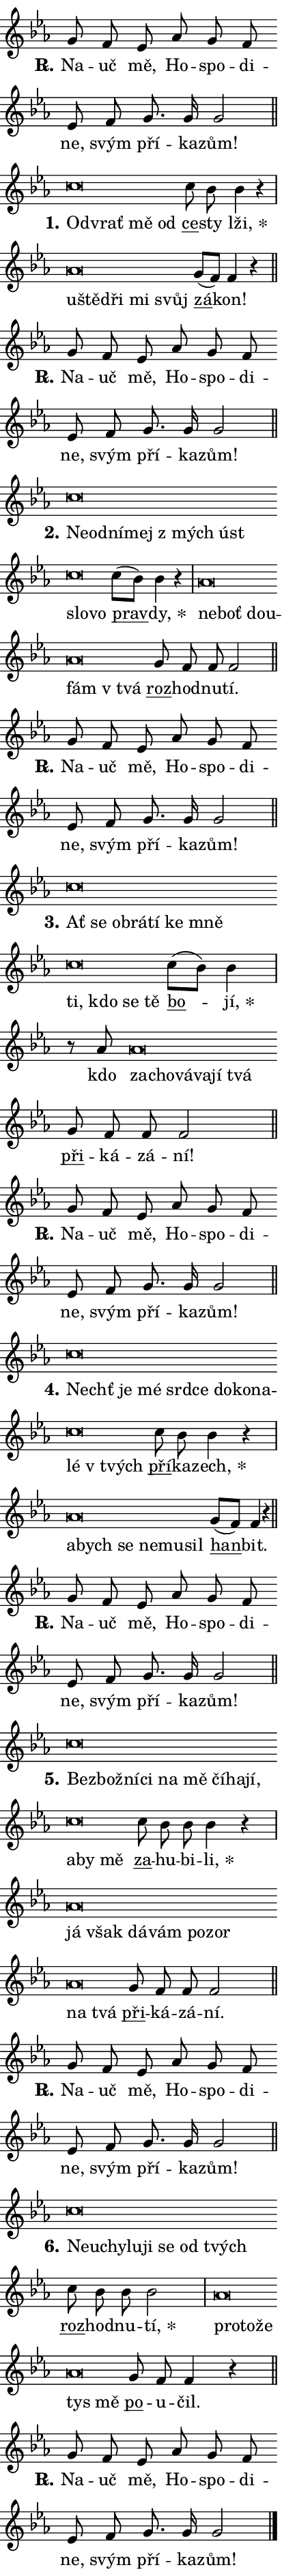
\version "2.24.0"
\header { tagline = "" }
\paper {
  indent = 0\cm
  top-margin = 0\cm
  right-margin = 0.13\cm % to fit lyric hyphens
  bottom-margin = 0\cm
  left-margin = 0\cm
  paper-width = 7\cm
  page-breaking = #ly:one-page-breaking
  system-system-spacing.basic-distance = #11
  score-system-spacing.basic-distance = #11
  ragged-last = ##f
}


%% Author: Thomas Morley
%% https://lists.gnu.org/archive/html/lilypond-user/2020-05/msg00002.html
#(define (line-position grob)
"Returns position of @var[grob} in current system:
   @code{'start}, if at first time-step
   @code{'end}, if at last time-step
   @code{'middle} otherwise
"
  (let* ((col (ly:item-get-column grob))
         (ln (ly:grob-object col 'left-neighbor))
         (rn (ly:grob-object col 'right-neighbor))
         (col-to-check-left (if (ly:grob? ln) ln col))
         (col-to-check-right (if (ly:grob? rn) rn col))
         (break-dir-left
           (and
             (ly:grob-property col-to-check-left 'non-musical #f)
             (ly:item-break-dir col-to-check-left)))
         (break-dir-right
           (and
             (ly:grob-property col-to-check-right 'non-musical #f)
             (ly:item-break-dir col-to-check-right))))
        (cond ((eqv? 1 break-dir-left) 'start)
              ((eqv? -1 break-dir-right) 'end)
              (else 'middle))))

#(define (tranparent-at-line-position vctor)
  (lambda (grob)
  "Relying on @code{line-position} select the relevant enry from @var{vctor}.
Used to determine transparency,"
    (case (line-position grob)
      ((end) (not (vector-ref vctor 0)))
      ((middle) (not (vector-ref vctor 1)))
      ((start) (not (vector-ref vctor 2))))))

noteHeadBreakVisibility =
#(define-music-function (break-visibility)(vector?)
"Makes @code{NoteHead}s transparent relying on @var{break-visibility}"
#{
  \override NoteHead.transparent =
    #(tranparent-at-line-position break-visibility)
#})

#(define delete-ledgers-for-transparent-note-heads
  (lambda (grob)
    "Reads whether a @code{NoteHead} is transparent.
If so this @code{NoteHead} is removed from @code{'note-heads} from
@var{grob}, which is supposed to be @code{LedgerLineSpanner}.
As a result ledgers are not printed for this @code{NoteHead}"
    (let* ((nhds-array (ly:grob-object grob 'note-heads))
           (nhds-list
             (if (ly:grob-array? nhds-array)
                 (ly:grob-array->list nhds-array)
                 '()))
           ;; Relies on the transparent-property being done before
           ;; Staff.LedgerLineSpanner.after-line-breaking is executed.
           ;; This is fragile ...
           (to-keep
             (remove
               (lambda (nhd)
                 (ly:grob-property nhd 'transparent #f))
               nhds-list)))
      ;; TODO find a better method to iterate over grob-arrays, similiar
      ;; to filter/remove etc for lists
      ;; For now rebuilt from scratch
      (set! (ly:grob-object grob 'note-heads)  '())
      (for-each
        (lambda (nhd)
          (ly:pointer-group-interface::add-grob grob 'note-heads nhd))
        to-keep))))

squashNotes = {
  \override NoteHead.X-extent = #'(-0.2 . 0.2)
  \override NoteHead.Y-extent = #'(-0.75 . 0)
  \override NoteHead.stencil =
    #(lambda (grob)
       (let ((pos (ly:grob-property grob 'staff-position)))
         (begin
           (if (< pos -7) (display "ERROR: Lower brevis then expected\n") (display "OK: Expected brevis position\n"))
           (if (<= pos -6) ly:text-interface::print ly:note-head::print))))
}
unSquashNotes = {
  \revert NoteHead.X-extent
  \revert NoteHead.Y-extent
  \revert NoteHead.stencil
}

hideNotes = \noteHeadBreakVisibility #begin-of-line-visible
unHideNotes = \noteHeadBreakVisibility #all-visible

% work-around for resetting accidentals
% https://lilypond.org/doc/v2.23/Documentation/notation/displaying-rhythms#unmetered-music
cadenzaMeasure = {
  \cadenzaOff
  \partial 1024 s1024
  \cadenzaOn
}

#(define-markup-command (accent layout props text) (markup?)
  "Underline accented syllable"
  (interpret-markup layout props
    #{\markup \override #'(offset . 4.3) \underline { #text }#}))

responsum = \markup \concat {
  "R" \hspace #-1.05 \path #0.1 #'((moveto 0 0.07) (lineto 0.9 0.8)) \hspace #0.05 "."
}

spaceSize = #0.6828661417322834 % exact space size for TeX Gyre Schola

\layout {
  \context {
    \Staff
    \remove "Time_signature_engraver"
    \override LedgerLineSpanner.after-line-breaking = #delete-ledgers-for-transparent-note-heads
  }
  \context {
    \Lyrics {
      \override LyricSpace.minimum-distance = \spaceSize
      \override LyricText.font-name = #"TeX Gyre Schola"
      \override LyricText.font-size = 1
      \override StanzaNumber.font-name = #"TeX Gyre Schola Bold"
      \override StanzaNumber.font-size = 1
    }
  }
  \context {
    \Score 
    \override NoteHead.text =
      #(lambda (grob) 
        (let ((pos (ly:grob-property grob 'staff-position)))
          #{\markup {
            \combine
              \halign #-0.55 \raise #(if (= pos -6) 0 0.5) \override #'(thickness . 2) \draw-line #'(3.2 . 0)
              \musicglyph "noteheads.sM1"
          }#}))
  }
}

% magnetic-lyrics.ily
%
%   written by
%     Jean Abou Samra <jean@abou-samra.fr>
%     Werner Lemberg <wl@gnu.org>
%
%   adapted by
%     Jiri Hon <jiri.hon@gmail.com>
%
% Version 2022-Apr-15

% https://www.mail-archive.com/lilypond-user@gnu.org/msg149350.html

#(define (Left_hyphen_pointer_engraver context)
   "Collect syllable-hyphen-syllable occurrences in lyrics and store
them in properties.  This engraver only looks to the left.  For
example, if the lyrics input is @code{foo -- bar}, it does the
following.

@itemize @bullet
@item
Set the @code{text} property of the @code{LyricHyphen} grob between
@q{foo} and @q{bar} to @code{foo}.

@item
Set the @code{left-hyphen} property of the @code{LyricText} grob with
text @q{foo} to the @code{LyricHyphen} grob between @q{foo} and
@q{bar}.
@end itemize

Use this auxiliary engraver in combination with the
@code{lyric-@/text::@/apply-@/magnetic-@/offset!} hook."
   (let ((hyphen #f)
         (text #f))
     (make-engraver
      (acknowledgers
       ((lyric-syllable-interface engraver grob source-engraver)
        (set! text grob)))
      (end-acknowledgers
       ((lyric-hyphen-interface engraver grob source-engraver)
        ;(when (not (grob::has-interface grob 'lyric-space-interface))
          (set! hyphen grob)));)
      ((stop-translation-timestep engraver)
       (when (and text hyphen)
         (ly:grob-set-object! text 'left-hyphen hyphen))
       (set! text #f)
       (set! hyphen #f)))))

#(define (lyric-text::apply-magnetic-offset! grob)
   "If the space between two syllables is less than the value in
property @code{LyricText@/.details@/.squash-threshold}, move the right
syllable to the left so that it gets concatenated with the left
syllable.

Use this function as a hook for
@code{LyricText@/.after-@/line-@/breaking} if the
@code{Left_@/hyphen_@/pointer_@/engraver} is active."
   (let ((hyphen (ly:grob-object grob 'left-hyphen #f)))
     (when hyphen
       (let ((left-text (ly:spanner-bound hyphen LEFT)))
         (when (grob::has-interface left-text 'lyric-syllable-interface)
           (let* ((common (ly:grob-common-refpoint grob left-text X))
                  (this-x-ext (ly:grob-extent grob common X))
                  (left-x-ext
                   (begin
                     ;; Trigger magnetism for left-text.
                     (ly:grob-property left-text 'after-line-breaking)
                     (ly:grob-extent left-text common X)))
                  ;; `delta` is the gap width between two syllables.
                  (delta (- (interval-start this-x-ext)
                            (interval-end left-x-ext)))
                  (details (ly:grob-property grob 'details))
                  (threshold (assoc-get 'squash-threshold details 0.2)))
             (when (< delta threshold)
               (let* (;; We have to manipulate the input text so that
                      ;; ligatures crossing syllable boundaries are not
                      ;; disabled.  For languages based on the Latin
                      ;; script this is essentially a beautification.
                      ;; However, for non-Western scripts it can be a
                      ;; necessity.
                      (lt (ly:grob-property left-text 'text))
                      (rt (ly:grob-property grob 'text))
                      (is-space (grob::has-interface hyphen 'lyric-space-interface))
                      (space (if is-space " " ""))
                      (extra-delta (if is-space spaceSize 0))
                      ;; Append new syllable.
                      (ltrt-space (if (and (string? lt) (string? rt))
                                (string-append lt space rt)
                                (make-concat-markup (list lt space rt))))
                      ;; Right-align `ltrt` to the right side.
                      (ltrt-space-markup (grob-interpret-markup
                               grob
                               (make-translate-markup
                                (cons (interval-length this-x-ext) 0)
                                (make-right-align-markup ltrt-space)))))
                 (begin
                   ;; Don't print `left-text`.
                   (ly:grob-set-property! left-text 'stencil #f)
                   ;; Set text and stencil (which holds all collected
                   ;; syllables so far) and shift it to the left.
                   (ly:grob-set-property! grob 'text ltrt-space)
                   (ly:grob-set-property! grob 'stencil ltrt-space-markup)
                   (ly:grob-translate-axis! grob (- (- delta extra-delta)) X))))))))))


#(define (lyric-hyphen::displace-bounds-first grob)
   ;; Make very sure this callback isn't triggered too early.
   (let ((left (ly:spanner-bound grob LEFT))
         (right (ly:spanner-bound grob RIGHT)))
     (ly:grob-property left 'after-line-breaking)
     (ly:grob-property right 'after-line-breaking)
     (ly:lyric-hyphen::print grob)))

squashThreshold = #0.4

\layout {
  \context {
    \Lyrics
    \consists #Left_hyphen_pointer_engraver
    \override LyricText.after-line-breaking =
      #lyric-text::apply-magnetic-offset!
    \override LyricHyphen.stencil = #lyric-hyphen::displace-bounds-first
    \override LyricText.details.squash-threshold = \squashThreshold
    \override LyricHyphen.minimum-distance = 0
    \override LyricHyphen.minimum-length = \squashThreshold
  }
}

squashText = \override LyricText.details.squash-threshold = 9999
unSquashText = \override LyricText.details.squash-threshold = \squashThreshold

leftText = \override LyricText.self-alignment-X = #LEFT
unLeftText = \revert LyricText.self-alignment-X

starOffset = #(lambda (grob) 
                (let ((x_offset (ly:self-alignment-interface::aligned-on-x-parent grob)))
                  (if (= x_offset 0) 0 (+ x_offset 1.2))))

star = #(define-music-function (syllable)(string?)
"Append star separator at the end of a syllable"
#{
  \once \override LyricText.X-offset = #starOffset
  \lyricmode { \markup {
    #syllable
    \override #'((font-name . "TeX Gyre Schola Bold")) \hspace #0.2 \lower #0.65 \larger "*"
  } }
#})

starAccent = #(define-music-function (syllable)(string?)
"Append star separator at the end of a syllable and make accent"
#{
  \once \override LyricText.X-offset = #starOffset
  \lyricmode { \markup {
    \accent #syllable
    \override #'((font-name . "TeX Gyre Schola Bold")) \hspace #0.2 \lower #0.65 \larger "*"
  } }
#})

breath = #(define-music-function (syllable)(string?)
"Append breathing indicator at the end of a syllable"
#{
  \lyricmode { \markup { #syllable "+" } }
#})

optionalBreath = #(define-music-function (syllable)(string?)
"Append optional breathing indicator at the end of a syllable"
#{
  \lyricmode { \markup { #syllable "(+)" } }
#})


\score {
    <<
        \new Voice = "melody" { \cadenzaOn \key es \major \relative { g'8 f es as g f \bar "" es f g8. g16 g2 \cadenzaMeasure \bar "||" \break } }
        \new Lyrics \lyricsto "melody" { \lyricmode { \set stanza = \responsum
Na -- uč mě, Ho -- spo -- di -- ne, svým pří -- ka -- zům! } }
    >>
    \layout {}
}

\score {
    <<
        \new Voice = "melody" { \cadenzaOn \key es \major \relative { \squashNotes c''\breve*1/16 \hideNotes \breve*1/16 \bar "" \breve*1/16 \breve*1/16 \bar "" \unHideNotes \unSquashNotes \bar "" c8 bes bes4 r \cadenzaMeasure \bar "|" \squashNotes as\breve*1/16 \hideNotes \breve*1/16 \bar "" \breve*1/16 \bar "" \breve*1/16 \breve*1/16 \bar "" \unHideNotes \unSquashNotes \bar "" g8[( f)] f4 r \cadenzaMeasure \bar "||" \break } }
        \new Lyrics \lyricsto "melody" { \lyricmode { \set stanza = "1."
\leftText Od -- \squashText vrať mě od \unLeftText \unSquashText \markup \accent ce -- sty \star lži, \leftText u -- \squashText ště -- dři mi svůj \unLeftText \unSquashText \markup \accent zá -- kon! } }
    >>
    \layout {}
}

\score {
    <<
        \new Voice = "melody" { \cadenzaOn \key es \major \relative { g'8 f es as g f \bar "" es f g8. g16 g2 \cadenzaMeasure \bar "||" \break } }
        \new Lyrics \lyricsto "melody" { \lyricmode { \set stanza = \responsum
Na -- uč mě, Ho -- spo -- di -- ne, svým pří -- ka -- zům! } }
    >>
    \layout {}
}

\score {
    <<
        \new Voice = "melody" { \cadenzaOn \key es \major \relative { \squashNotes c''\breve*1/16 \hideNotes \breve*1/16 \bar "" \breve*1/16 \bar "" \breve*1/16 \bar "" \breve*1/16 \bar "" \breve*1/16 \bar "" \breve*1/16 \breve*1/16 \bar "" \unHideNotes \unSquashNotes \bar "" c8[( bes)] bes4 r \cadenzaMeasure \bar "|" \squashNotes as\breve*1/16 \hideNotes \breve*1/16 \bar "" \breve*1/16 \bar "" \breve*1/16 \breve*1/16 \bar "" \unHideNotes \unSquashNotes \bar "" g8 f f f2 \cadenzaMeasure \bar "||" \break } }
        \new Lyrics \lyricsto "melody" { \lyricmode { \set stanza = "2."
\leftText Ne -- \squashText od -- ní -- mej "z mých" úst slo -- vo \unLeftText \unSquashText \markup \accent prav -- \star dy, \leftText ne -- \squashText boť dou -- fám "v tvá" \unLeftText \unSquashText \markup \accent roz -- hod -- nu -- tí. } }
    >>
    \layout {}
}

\score {
    <<
        \new Voice = "melody" { \cadenzaOn \key es \major \relative { g'8 f es as g f \bar "" es f g8. g16 g2 \cadenzaMeasure \bar "||" \break } }
        \new Lyrics \lyricsto "melody" { \lyricmode { \set stanza = \responsum
Na -- uč mě, Ho -- spo -- di -- ne, svým pří -- ka -- zům! } }
    >>
    \layout {}
}

\score {
    <<
        \new Voice = "melody" { \cadenzaOn \key es \major \relative { \squashNotes c''\breve*1/16 \hideNotes \breve*1/16 \bar "" \breve*1/16 \bar "" \breve*1/16 \bar "" \breve*1/16 \bar "" \breve*1/16 \bar "" \breve*1/16 \bar "" \breve*1/16 \bar "" \breve*1/16 \bar "" \breve*1/16 \breve*1/16 \bar "" \unHideNotes \unSquashNotes \bar "" c8[( bes)] bes4 \cadenzaMeasure \bar "|" r8 as8 \squashNotes as\breve*1/16 \hideNotes \breve*1/16 \bar "" \breve*1/16 \bar "" \breve*1/16 \bar "" \breve*1/16 \breve*1/16 \bar "" \unHideNotes \unSquashNotes \bar "" g8 f f f2 \cadenzaMeasure \bar "||" \break } }
        \new Lyrics \lyricsto "melody" { \lyricmode { \set stanza = "3."
\leftText Ať \squashText se ob -- rá -- tí ke mně ti, kdo se tě \unLeftText \unSquashText \markup \accent bo -- \star jí, kdo \leftText za -- \squashText cho -- vá -- va -- jí tvá \unLeftText \unSquashText \markup \accent při -- ká -- zá -- ní! } }
    >>
    \layout {}
}

\score {
    <<
        \new Voice = "melody" { \cadenzaOn \key es \major \relative { g'8 f es as g f \bar "" es f g8. g16 g2 \cadenzaMeasure \bar "||" \break } }
        \new Lyrics \lyricsto "melody" { \lyricmode { \set stanza = \responsum
Na -- uč mě, Ho -- spo -- di -- ne, svým pří -- ka -- zům! } }
    >>
    \layout {}
}

\score {
    <<
        \new Voice = "melody" { \cadenzaOn \key es \major \relative { \squashNotes c''\breve*1/16 \hideNotes \breve*1/16 \bar "" \breve*1/16 \bar "" \breve*1/16 \bar "" \breve*1/16 \bar "" \breve*1/16 \bar "" \breve*1/16 \bar "" \breve*1/16 \bar "" \breve*1/16 \breve*1/16 \bar "" \unHideNotes \unSquashNotes \bar "" c8 bes bes4 r \cadenzaMeasure \bar "|" \squashNotes as\breve*1/16 \hideNotes \breve*1/16 \bar "" \breve*1/16 \bar "" \breve*1/16 \bar "" \breve*1/16 \breve*1/16 \bar "" \unHideNotes \unSquashNotes \bar "" g8[( f)] f4 r \cadenzaMeasure \bar "||" \break } }
        \new Lyrics \lyricsto "melody" { \lyricmode { \set stanza = "4."
\leftText Nechť \squashText je mé srd -- ce do -- ko -- na -- lé "v tvých" \unLeftText \unSquashText \markup \accent pří -- ka -- \star zech, \leftText a -- \squashText bych se ne -- mu -- sil \unLeftText \unSquashText \markup \accent han -- bit. } }
    >>
    \layout {}
}

\score {
    <<
        \new Voice = "melody" { \cadenzaOn \key es \major \relative { g'8 f es as g f \bar "" es f g8. g16 g2 \cadenzaMeasure \bar "||" \break } }
        \new Lyrics \lyricsto "melody" { \lyricmode { \set stanza = \responsum
Na -- uč mě, Ho -- spo -- di -- ne, svým pří -- ka -- zům! } }
    >>
    \layout {}
}

\score {
    <<
        \new Voice = "melody" { \cadenzaOn \key es \major \relative { \squashNotes c''\breve*1/16 \hideNotes \breve*1/16 \bar "" \breve*1/16 \bar "" \breve*1/16 \bar "" \breve*1/16 \bar "" \breve*1/16 \bar "" \breve*1/16 \bar "" \breve*1/16 \bar "" \breve*1/16 \bar "" \breve*1/16 \bar "" \breve*1/16 \breve*1/16 \bar "" \unHideNotes \unSquashNotes \bar "" c8 bes bes bes4 r \cadenzaMeasure \bar "|" \squashNotes as\breve*1/16 \hideNotes \breve*1/16 \bar "" \breve*1/16 \bar "" \breve*1/16 \bar "" \breve*1/16 \bar "" \breve*1/16 \bar "" \breve*1/16 \breve*1/16 \bar "" \unHideNotes \unSquashNotes \bar "" g8 f f f2 \cadenzaMeasure \bar "||" \break } }
        \new Lyrics \lyricsto "melody" { \lyricmode { \set stanza = "5."
\leftText Bez -- \squashText bož -- ní -- ci na mě čí -- ha -- jí, a -- by mě \unLeftText \unSquashText \markup \accent za -- hu -- bi -- \star li, \leftText já \squashText však dá -- vám po -- zor na tvá \unLeftText \unSquashText \markup \accent při -- ká -- zá -- ní. } }
    >>
    \layout {}
}

\score {
    <<
        \new Voice = "melody" { \cadenzaOn \key es \major \relative { g'8 f es as g f \bar "" es f g8. g16 g2 \cadenzaMeasure \bar "||" \break } }
        \new Lyrics \lyricsto "melody" { \lyricmode { \set stanza = \responsum
Na -- uč mě, Ho -- spo -- di -- ne, svým pří -- ka -- zům! } }
    >>
    \layout {}
}

\score {
    <<
        \new Voice = "melody" { \cadenzaOn \key es \major \relative { \squashNotes c''\breve*1/16 \hideNotes \breve*1/16 \bar "" \breve*1/16 \bar "" \breve*1/16 \bar "" \breve*1/16 \bar "" \breve*1/16 \bar "" \breve*1/16 \breve*1/16 \bar "" \unHideNotes \unSquashNotes \bar "" c8 bes bes bes2 \cadenzaMeasure \bar "|" \squashNotes as\breve*1/16 \hideNotes \breve*1/16 \bar "" \breve*1/16 \bar "" \breve*1/16 \breve*1/16 \bar "" \unHideNotes \unSquashNotes \bar "" g8 f f4 r \cadenzaMeasure \bar "||" \break } }
        \new Lyrics \lyricsto "melody" { \lyricmode { \set stanza = "6."
\leftText Ne -- \squashText u -- chy -- lu -- ji se od tvých \unLeftText \unSquashText \markup \accent roz -- hod -- nu -- \star tí, \leftText pro -- \squashText to -- že tys mě \unLeftText \unSquashText \markup \accent po -- u -- čil. } }
    >>
    \layout {}
}

\score {
    <<
        \new Voice = "melody" { \cadenzaOn \key es \major \relative { g'8 f es as g f \bar "" es f g8. g16 g2 \cadenzaMeasure \bar "||" \break } \bar "|." }
        \new Lyrics \lyricsto "melody" { \lyricmode { \set stanza = \responsum
Na -- uč mě, Ho -- spo -- di -- ne, svým pří -- ka -- zům! } }
    >>
    \layout {}
}
